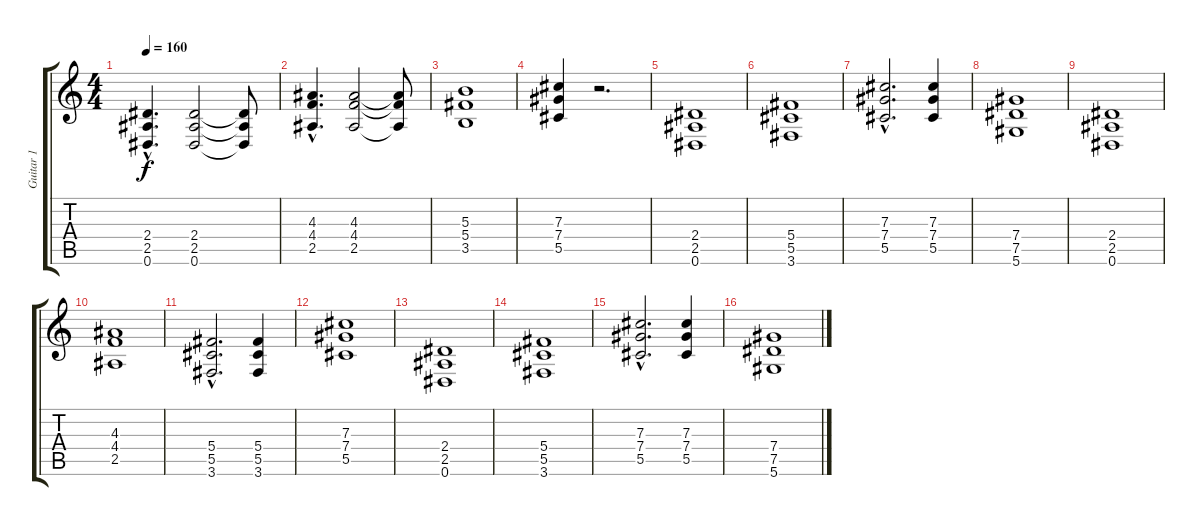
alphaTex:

\track ("Guitar 1" "Guitar 1") {instrument distortionguitar}
\staff {score tabs}
\tuning (Eb4 Bb3 Gb3 Db3 Ab2 Eb2) {hide}
\ts (4 4)
\tempo 160
\clef g2
\ks c
(2.4{hac} 2.5{hac} 0.6{hac}).4{d dy f} (2.4 2.5 0.6).2 (2.4{t} 2.5{t} 0.6{t}).8 |
(4.3{hac} 4.4{hac} 2.5{hac}).4{d} (4.3 4.4 2.5).2 (4.3{t} 4.4{t} 2.5{t}).8 |
(5.3 5.4 3.5).1 |
(7.3 7.4 5.5).4 r.2{d} |
(2.4 2.5 0.6).1 |
(5.4 5.5 3.6).1 |
(7.3{hac} 7.4{hac} 5.5{hac}).2{d} (7.3 7.4 5.5).4 |
(7.4 7.5 5.6).1 |
(2.4 2.5 0.6).1 |
(4.3 4.4 2.5).1 |
(5.4{hac} 5.5{hac} 3.6{hac}).2{d} (5.4 5.5 3.6).4 |
(7.3 7.4 5.5).1 |
(2.4 2.5 0.6).1 |
(5.4 5.5 3.6).1 |
(7.3{hac} 7.4{hac} 5.5{hac}).2{d} (7.3 7.4 5.5).4 |
(7.4 7.5 5.6).1
